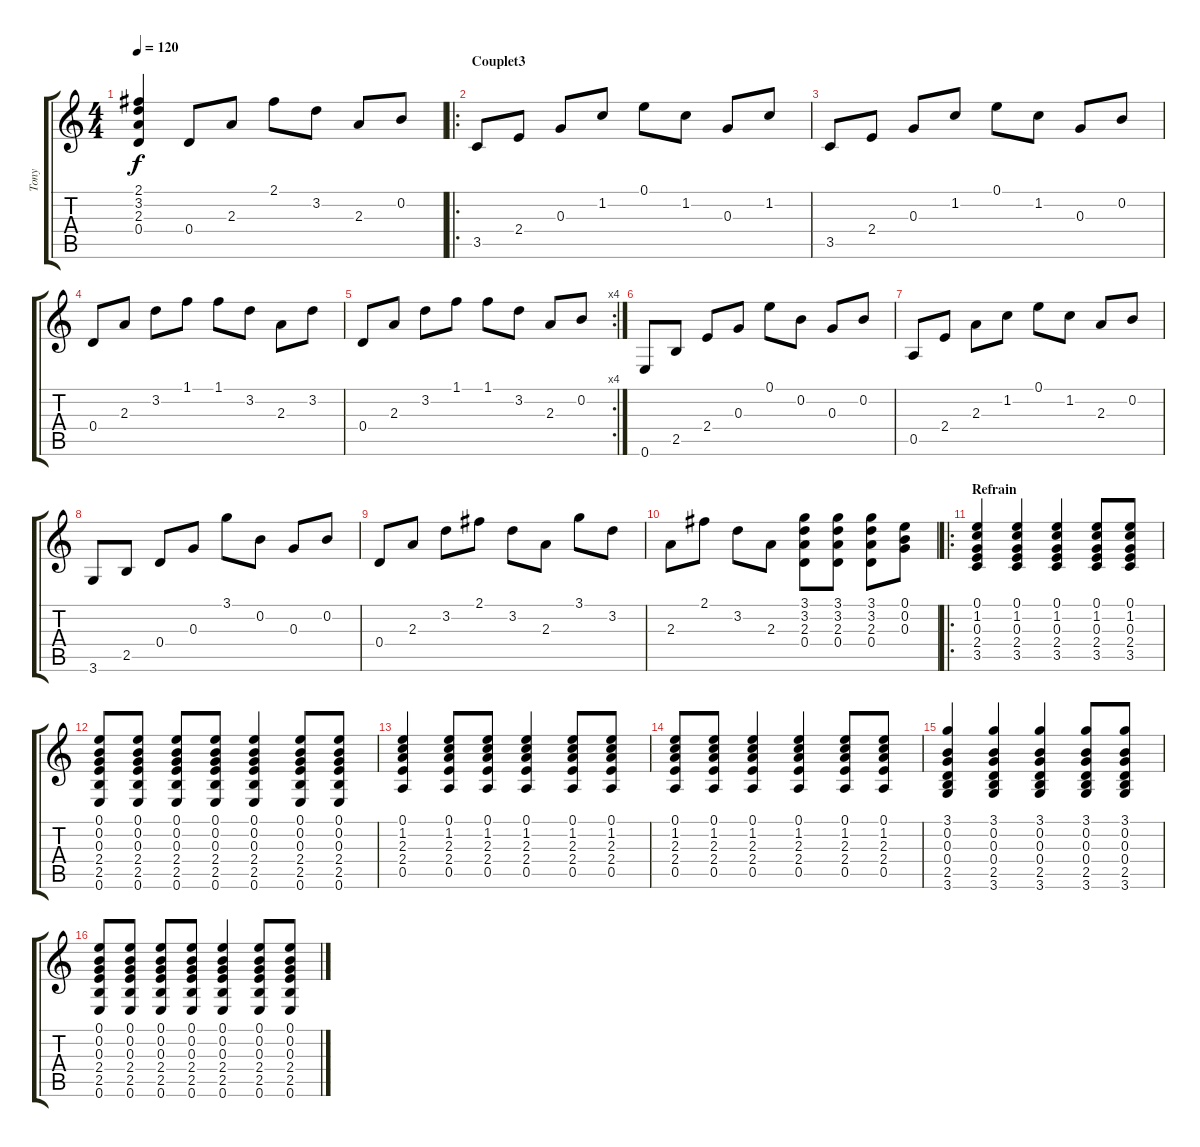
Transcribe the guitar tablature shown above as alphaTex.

\track ("Tony" "Tony") {instrument acousticguitarsteel}
\staff {score tabs}
\tuning (E4 B3 G3 D3 A2 E2) {hide}
\ts (4 4)
\tempo 120
\clef g2
\ks c
(2.1 3.2 2.3 0.4).4{dy f} 0.4.8 2.3.8 2.1.8 3.2.8 2.3.8 0.2.8 |
\ro
\section ("" "Couplet3")
3.5.8 2.4.8 0.3.8 1.2.8 0.1.8 1.2.8 0.3.8 1.2.8 |
3.5.8 2.4.8 0.3.8 1.2.8 0.1.8 1.2.8 0.3.8 0.2.8 |
0.4.8 2.3.8 3.2.8 1.1.8 1.1.8 3.2.8 2.3.8 3.2.8 |
\rc 4
0.4.8 2.3.8 3.2.8 1.1.8 1.1.8 3.2.8 2.3.8 0.2.8 |
0.6.8 2.5.8 2.4.8 0.3.8 0.1.8 0.2.8 0.3.8 0.2.8 |
0.5.8 2.4.8 2.3.8 1.2.8 0.1.8 1.2.8 2.3.8 0.2.8 |
3.6.8 2.5.8 0.4.8 0.3.8 3.1.8 0.2.8 0.3.8 0.2.8 |
0.4.8 2.3.8 3.2.8 2.1.8 3.2.8 2.3.8 3.1.8 3.2.8 |
2.3.8 2.1.8 3.2.8 2.3.8 (3.1 3.2 2.3 0.4).8 (3.1 3.2 2.3 0.4).8 (3.1 3.2 2.3 0.4).8 (0.1 0.2 0.3).8 |
\ro
\section ("" "Refrain")
(0.1 1.2 0.3 2.4 3.5).4 (0.1 1.2 0.3 2.4 3.5).4 (0.1 1.2 0.3 2.4 3.5).4 (0.1 1.2 0.3 2.4 3.5).8 (0.1 1.2 0.3 2.4 3.5).8 |
(0.1 0.2 0.3 2.4 2.5 0.6).8 (0.1 0.2 0.3 2.4 2.5 0.6).8 (0.1 0.2 0.3 2.4 2.5 0.6).8 (0.1 0.2 0.3 2.4 2.5 0.6).8 (0.1 0.2 0.3 2.4 2.5 0.6).4 (0.1 0.2 0.3 2.4 2.5 0.6).8 (0.1 0.2 0.3 2.4 2.5 0.6).8 |
(0.1 1.2 2.3 2.4 0.5).4 (0.1 1.2 2.3 2.4 0.5).8 (0.1 1.2 2.3 2.4 0.5).8 (0.1 1.2 2.3 2.4 0.5).4 (0.1 1.2 2.3 2.4 0.5).8 (0.1 1.2 2.3 2.4 0.5).8 |
(0.1 1.2 2.3 2.4 0.5).8 (0.1 1.2 2.3 2.4 0.5).8 (0.1 1.2 2.3 2.4 0.5).4 (0.1 1.2 2.3 2.4 0.5).4 (0.1 1.2 2.3 2.4 0.5).8 (0.1 1.2 2.3 2.4 0.5).8 |
(3.1 0.2 0.3 0.4 2.5 3.6).4 (3.1 0.2 0.3 0.4 2.5 3.6).4 (3.1 0.2 0.3 0.4 2.5 3.6).4 (3.1 0.2 0.3 0.4 2.5 3.6).8 (3.1 0.2 0.3 0.4 2.5 3.6).8 |
(0.1 0.2 0.3 2.4 2.5 0.6).8 (0.1 0.2 0.3 2.4 2.5 0.6).8 (0.1 0.2 0.3 2.4 2.5 0.6).8 (0.1 0.2 0.3 2.4 2.5 0.6).8 (0.1 0.2 0.3 2.4 2.5 0.6).4 (0.1 0.2 0.3 2.4 2.5 0.6).8 (0.1 0.2 0.3 2.4 2.5 0.6).8
